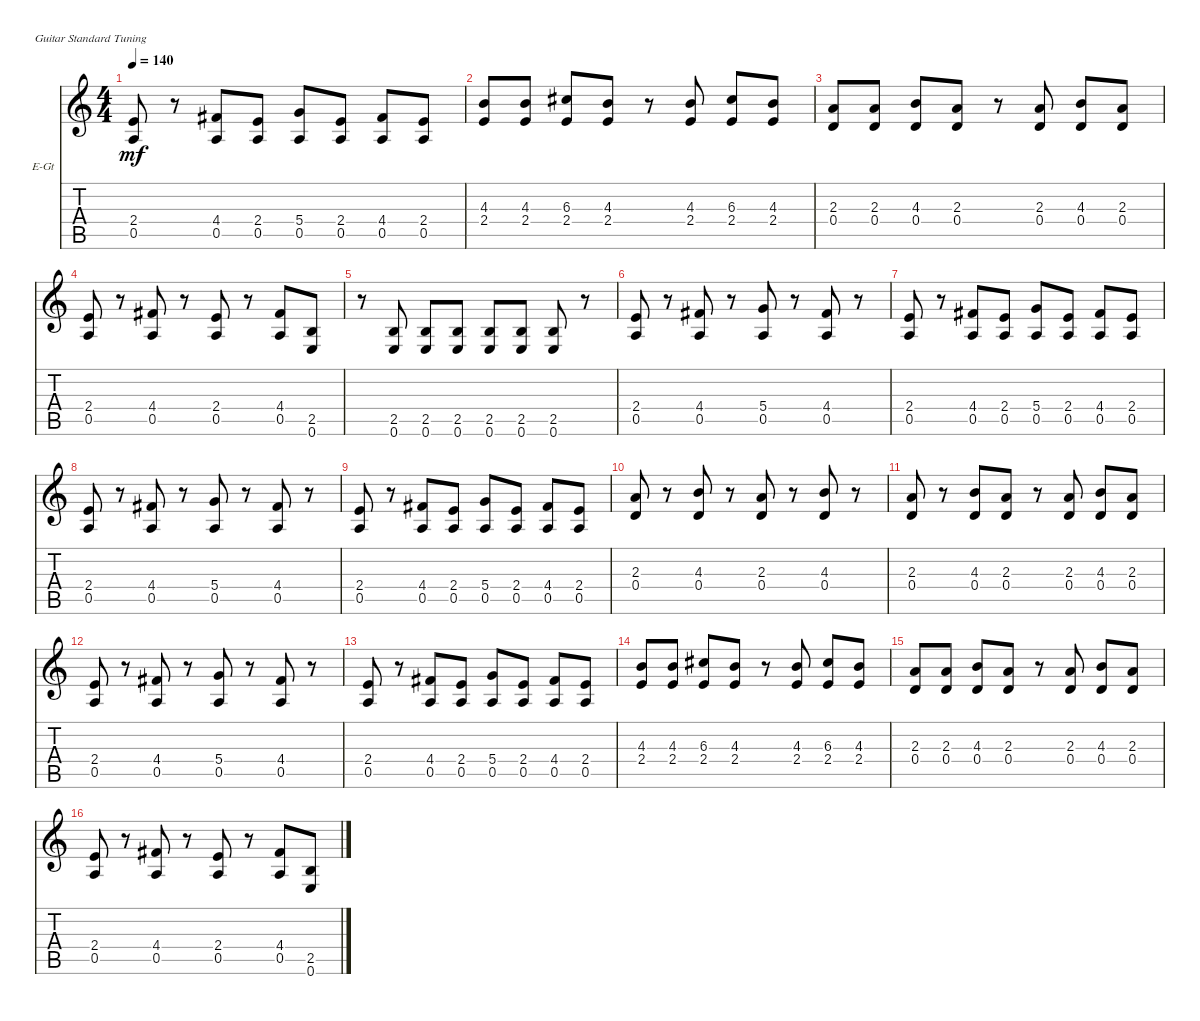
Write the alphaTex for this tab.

\defaultSystemsLayout 4
\bracketExtendMode nobrackets
\firstSystemTrackNameOrientation horizontal
\otherSystemsTrackNameOrientation horizontal
\track ("Vova" "E-Gt") {instrument distortionguitar}
\staff {score tabs}
\tuning (E4 B3 G3 D3 A2 E2)
\ts (4 4)
\tempo 140
\clef g2
\ks c
(0.5 2.4).8{dy mf} r.8 (0.5 4.4).8 (0.5 2.4).8 (0.5 5.4).8 (0.5 2.4).8 (0.5 4.4).8 (0.5 2.4).8 |
(2.4 4.3).8 (2.4 4.3).8 (2.4 6.3).8 (4.3 2.4).8 r.8 (2.4 4.3).8 (6.3 2.4).8 (2.4 4.3).8 |
(0.4 2.3).8 (0.4 2.3).8 (0.4 4.3).8 (0.4 2.3).8 r.8 (2.3 0.4).8 (4.3 0.4).8 (2.3 0.4).8 |
(0.5 2.4).8 r.8 (0.5 4.4).8 r.8 (0.5 2.4).8 r.8 (0.5 4.4).8 (2.5 0.6).8 |
r.8 (2.5 0.6).8 (2.5 0.6).8 (2.5 0.6).8 (2.5 0.6).8 (2.5 0.6).8 (2.5 0.6).8 r.8 |
(0.5 2.4).8 r.8 (0.5 4.4).8 r.8 (0.5 5.4).8 r.8 (0.5 4.4).8 r.8 |
(0.5 2.4).8 r.8 (0.5 4.4).8 (0.5 2.4).8 (0.5 5.4).8 (0.5 2.4).8 (0.5 4.4).8 (0.5 2.4).8 |
(0.5 2.4).8 r.8 (0.5 4.4).8 r.8 (0.5 5.4).8 r.8 (0.5 4.4).8 r.8 |
(0.5 2.4).8 r.8 (0.5 4.4).8 (0.5 2.4).8 (0.5 5.4).8 (0.5 2.4).8 (0.5 4.4).8 (0.5 2.4).8 |
(0.4 2.3).8 r.8 (4.3 0.4).8 r.8 (2.3 0.4).8 r.8 (4.3 0.4).8 r.8 |
(0.4 2.3).8 r.8 (4.3 0.4).8 (2.3 0.4).8 r.8 (0.4 2.3).8 (0.4 4.3).8 (2.3 0.4).8 |
(0.5 2.4).8 r.8 (0.5 4.4).8 r.8 (0.5 5.4).8 r.8 (0.5 4.4).8 r.8 |
(0.5 2.4).8 r.8 (0.5 4.4).8 (0.5 2.4).8 (0.5 5.4).8 (0.5 2.4).8 (0.5 4.4).8 (0.5 2.4).8 |
(2.4 4.3).8 (2.4 4.3).8 (2.4 6.3).8 (4.3 2.4).8 r.8 (2.4 4.3).8 (6.3 2.4).8 (2.4 4.3).8 |
(0.4 2.3).8 (0.4 2.3).8 (0.4 4.3).8 (0.4 2.3).8 r.8 (2.3 0.4).8 (4.3 0.4).8 (2.3 0.4).8 |
(0.5 2.4).8 r.8 (0.5 4.4).8 r.8 (0.5 2.4).8 r.8 (0.5 4.4).8 (2.5 0.6).8
